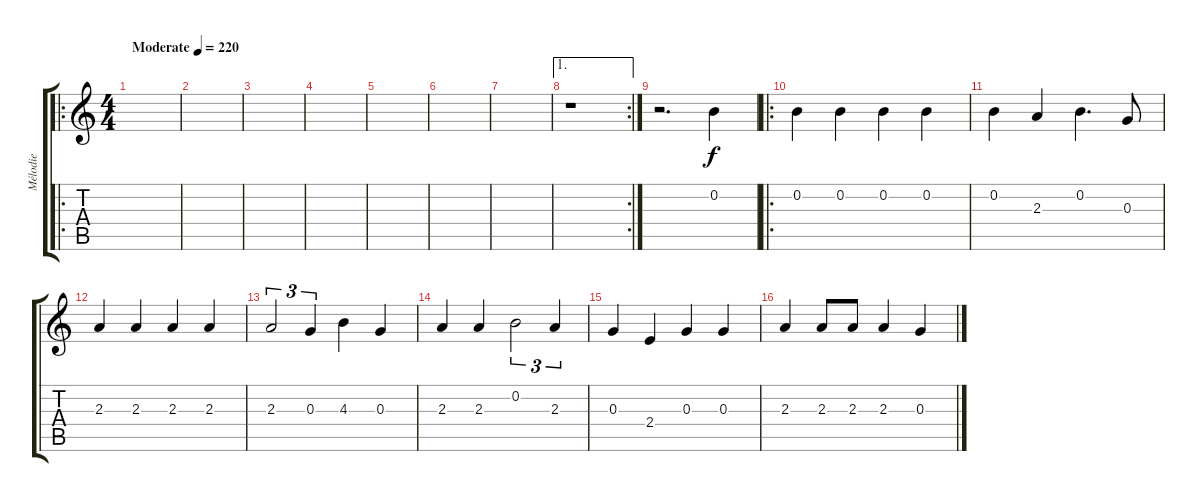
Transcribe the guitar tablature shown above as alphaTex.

\track ("Mélodie" "Mélodie") {instrument distortionguitar}
\staff {score tabs}
\tuning (E4 B3 G3 D3 A2 E2) {hide}
\ro
\ts (4 4)
\tempo (220 "Moderate")
\clef g2
\ks c
|
|
|
|
|
|
|
\ae 1
\rc 2
r.1 |
r.2{d} 0.2.4 |
\ro
0.2.4 0.2.4 0.2.4 0.2.4 |
0.2.4 2.3.4 0.2.4{d} 0.3.8 |
2.3.4 2.3.4 2.3.4 2.3.4 |
2.3.2{tu (3 2)} 0.3.4{tu (3 2)} 4.3.4 0.3.4 |
2.3.4 2.3.4 0.2.2{tu (3 2)} 2.3.4{tu (3 2)} |
0.3.4 2.4.4 0.3.4 0.3.4 |
2.3.4 2.3.8 2.3.8 2.3.4 0.3.4
